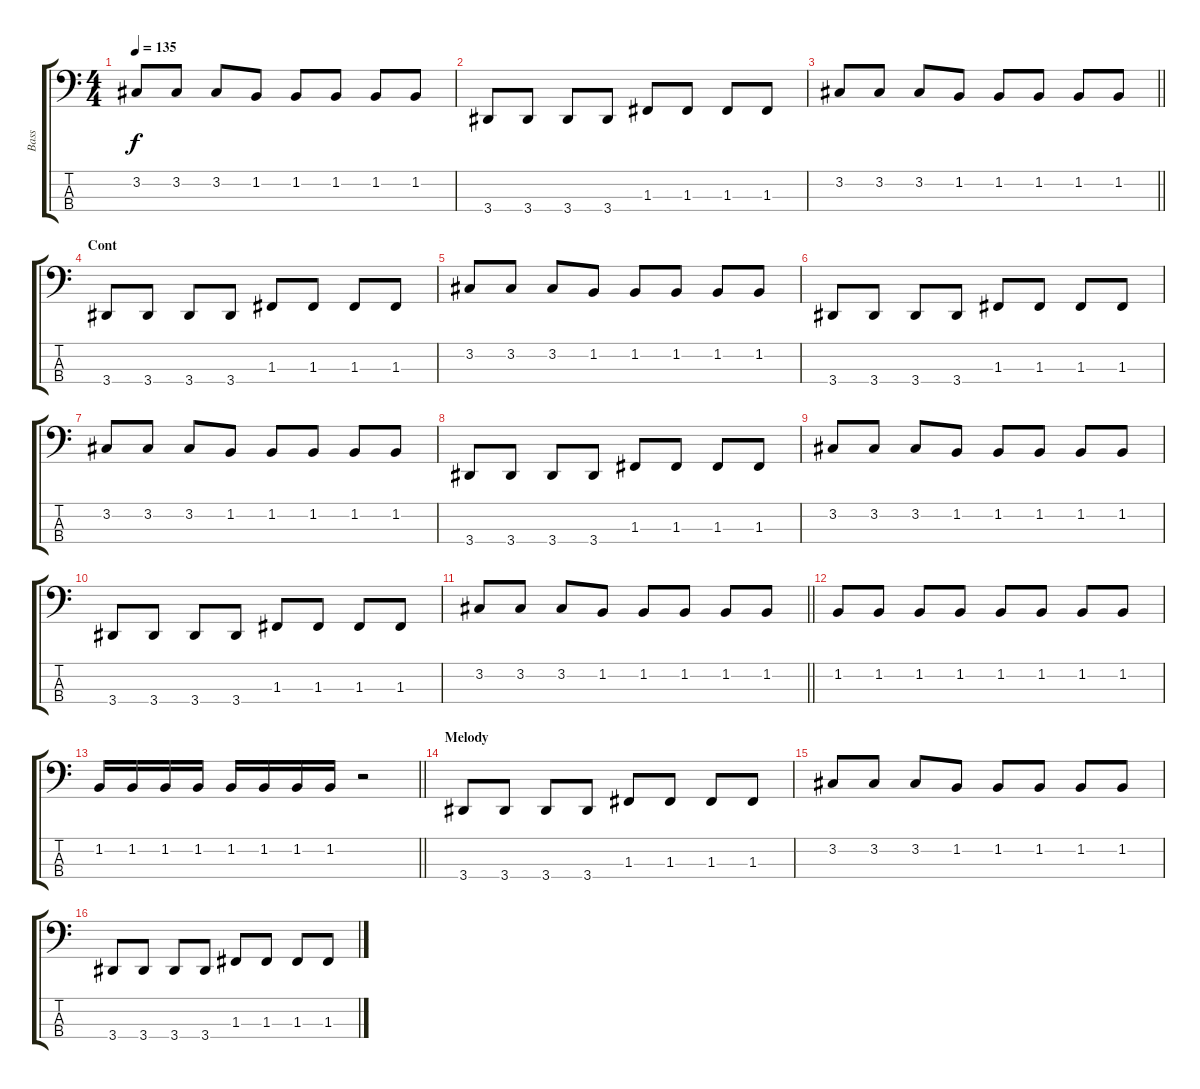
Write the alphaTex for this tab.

\track ("Bass" "Bass") {instrument electricbasspick}
\staff {score tabs}
\tuning (Eb2 Bb1 F1 C1) {hide}
\ts (4 4)
\tempo 135
\clef f4
\ks c
3.2.8{dy f} 3.2.8 3.2.8 1.2.8 1.2.8 1.2.8 1.2.8 1.2.8 |
3.4.8 3.4.8 3.4.8 3.4.8 1.3.8 1.3.8 1.3.8 1.3.8 |
\barLineRight lightlight
3.2.8 3.2.8 3.2.8 1.2.8 1.2.8 1.2.8 1.2.8 1.2.8 |
\section ("" "Cont")
3.4.8 3.4.8 3.4.8 3.4.8 1.3.8 1.3.8 1.3.8 1.3.8 |
3.2.8 3.2.8 3.2.8 1.2.8 1.2.8 1.2.8 1.2.8 1.2.8 |
3.4.8 3.4.8 3.4.8 3.4.8 1.3.8 1.3.8 1.3.8 1.3.8 |
3.2.8 3.2.8 3.2.8 1.2.8 1.2.8 1.2.8 1.2.8 1.2.8 |
3.4.8 3.4.8 3.4.8 3.4.8 1.3.8 1.3.8 1.3.8 1.3.8 |
3.2.8 3.2.8 3.2.8 1.2.8 1.2.8 1.2.8 1.2.8 1.2.8 |
3.4.8 3.4.8 3.4.8 3.4.8 1.3.8 1.3.8 1.3.8 1.3.8 |
\barLineRight lightlight
3.2.8 3.2.8 3.2.8 1.2.8 1.2.8 1.2.8 1.2.8 1.2.8 |
1.2.8 1.2.8 1.2.8 1.2.8 1.2.8 1.2.8 1.2.8 1.2.8 |
\barLineRight lightlight
1.2.16 1.2.16 1.2.16 1.2.16 1.2.16 1.2.16 1.2.16 1.2.16 r.2 |
\section ("" "Melody")
3.4.8 3.4.8 3.4.8 3.4.8 1.3.8 1.3.8 1.3.8 1.3.8 |
3.2.8 3.2.8 3.2.8 1.2.8 1.2.8 1.2.8 1.2.8 1.2.8 |
3.4.8 3.4.8 3.4.8 3.4.8 1.3.8 1.3.8 1.3.8 1.3.8
